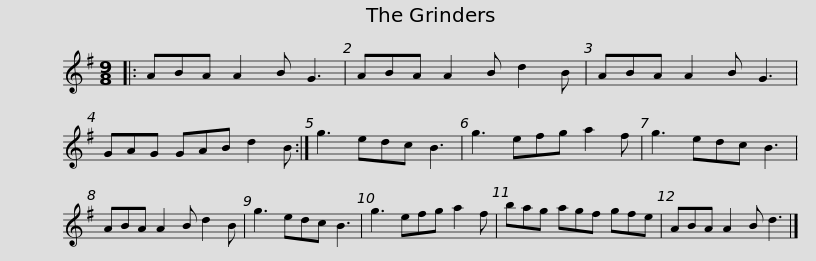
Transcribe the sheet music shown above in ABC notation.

X:1
L:1/8
M:9/8
I:linebreak $
K:G
V:1 treble
V:1
|: ABA A2 B G3 | ABA A2 B d2 B | ABA A2 B G3 | GAG GAB d2 B :| g3 edc B3 | %5
 g3 efg a2 f |$ g3 edc B3 | ABA A2 B d2 B | g3 edc B3 | g3 efg a2 f | %10
 bag agf gfe | ABA A2 B d3 |] %12
